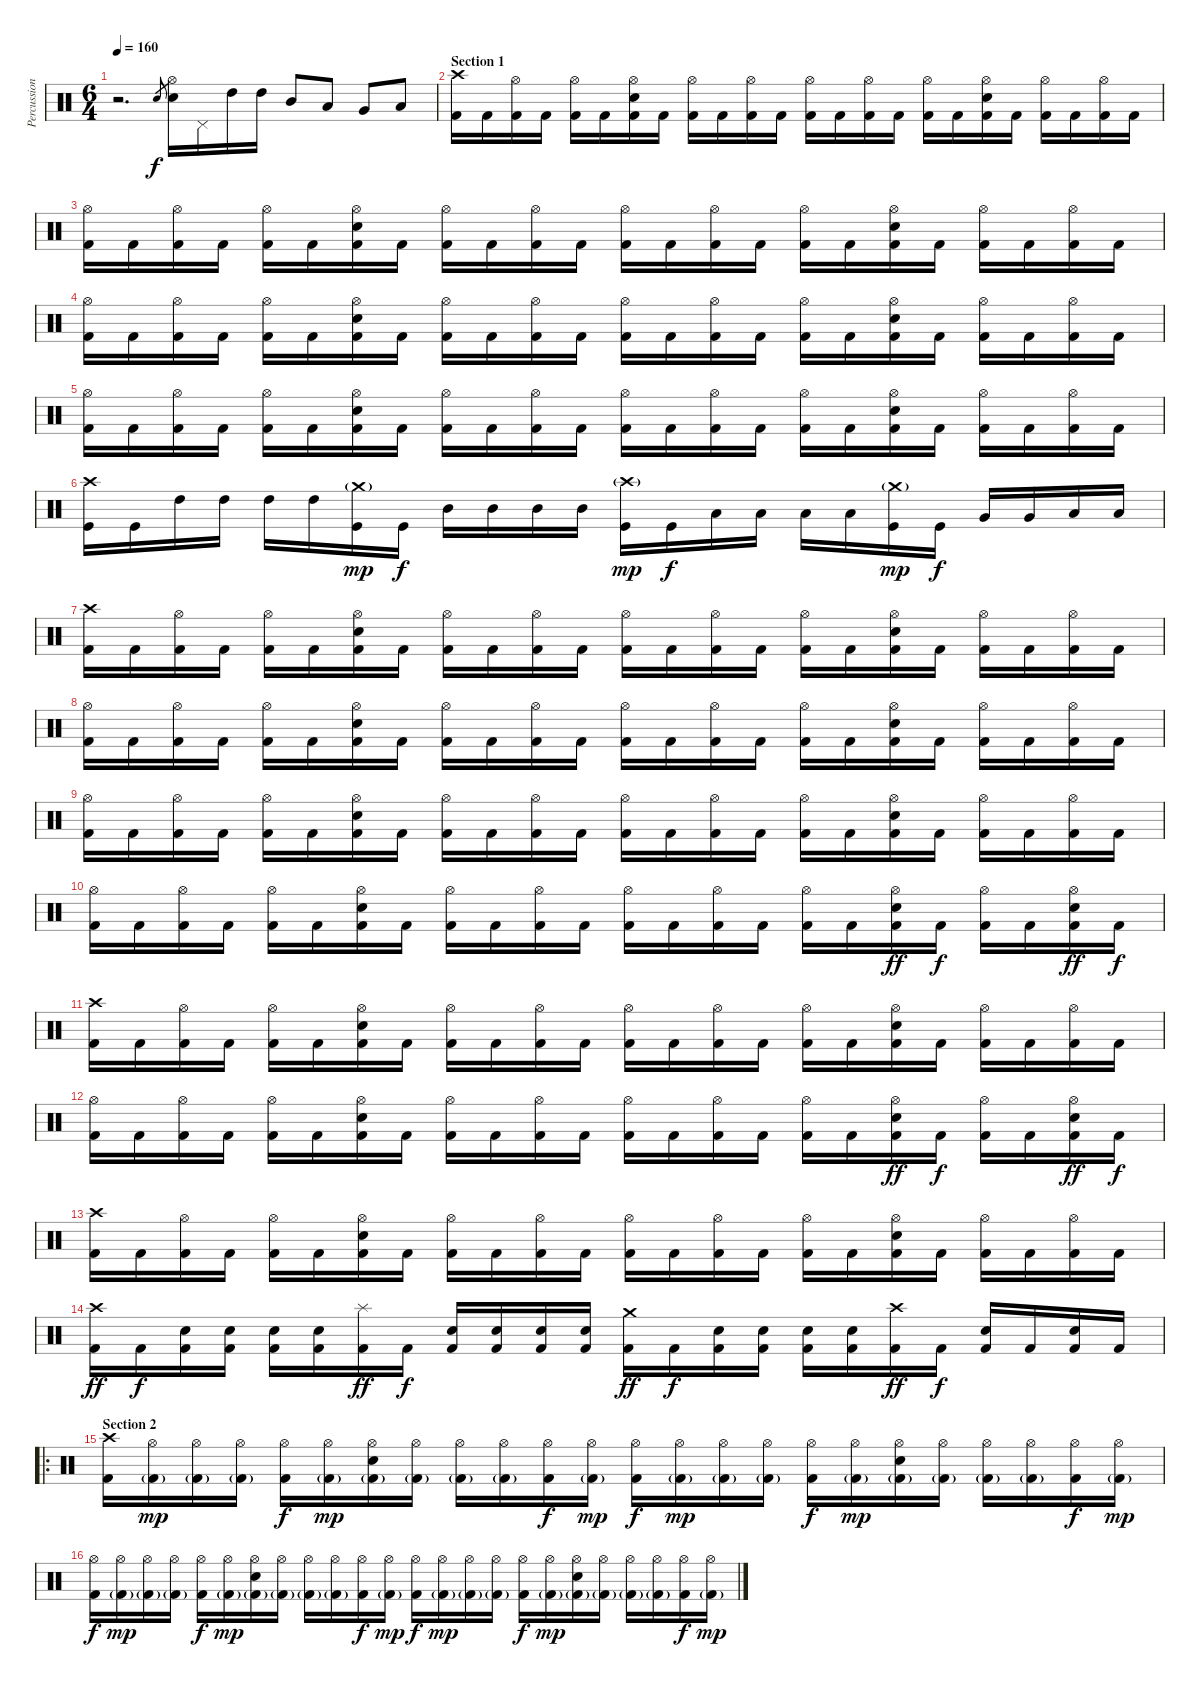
\track ("Percussion" "Percussion") {instrument percussion}
\staff {score}
\articulation defaults
\ts (6 4)
\tempo 160
\clef neutral
\ks c
r.2{d dy f} "Electric Snare (hit)".8{gr} ("Hi-Hat (open)" "Electric Snare (hit)").16 "Pedal Hi-Hat (hit)".16 "High Tom (hit)".16 "High Tom (hit)".16 "Mid Tom (hit)".8 "Low Tom (hit)".8 "Very Low Tom (hit)".8 "Low Floor Tom (hit)".8 |
\section ("" "Section 1")
("Crash high (hit)" "Kick (hit) 2").16 "Kick (hit) 2".16 ("Hi-Hat (open)" "Kick (hit) 2").16 "Kick (hit) 2".16 ("Hi-Hat (open)" "Kick (hit) 2").16 "Kick (hit) 2".16 ("Hi-Hat (open)" "Electric Snare (hit)" "Kick (hit) 2").16 "Kick (hit) 2".16 ("Hi-Hat (open)" "Kick (hit) 2").16 "Kick (hit) 2".16 ("Hi-Hat (open)" "Kick (hit) 2").16 "Kick (hit) 2".16 ("Hi-Hat (open)" "Kick (hit) 2").16 "Kick (hit) 2".16 ("Hi-Hat (open)" "Kick (hit) 2").16 "Kick (hit) 2".16 ("Hi-Hat (open)" "Kick (hit) 2").16 "Kick (hit) 2".16 ("Hi-Hat (open)" "Electric Snare (hit)" "Kick (hit) 2").16 "Kick (hit) 2".16 ("Hi-Hat (open)" "Kick (hit) 2").16 "Kick (hit) 2".16 ("Hi-Hat (open)" "Kick (hit) 2").16 "Kick (hit) 2".16 |
("Hi-Hat (open)" "Kick (hit) 2").16 "Kick (hit) 2".16 ("Hi-Hat (open)" "Kick (hit) 2").16 "Kick (hit) 2".16 ("Hi-Hat (open)" "Kick (hit) 2").16 "Kick (hit) 2".16 ("Hi-Hat (open)" "Electric Snare (hit)" "Kick (hit) 2").16 "Kick (hit) 2".16 ("Hi-Hat (open)" "Kick (hit) 2").16 "Kick (hit) 2".16 ("Hi-Hat (open)" "Kick (hit) 2").16 "Kick (hit) 2".16 ("Hi-Hat (open)" "Kick (hit) 2").16 "Kick (hit) 2".16 ("Hi-Hat (open)" "Kick (hit) 2").16 "Kick (hit) 2".16 ("Hi-Hat (open)" "Kick (hit) 2").16 "Kick (hit) 2".16 ("Hi-Hat (open)" "Electric Snare (hit)" "Kick (hit) 2").16 "Kick (hit) 2".16 ("Hi-Hat (open)" "Kick (hit) 2").16 "Kick (hit) 2".16 ("Hi-Hat (open)" "Kick (hit) 2").16 "Kick (hit) 2".16 |
("Hi-Hat (open)" "Kick (hit) 2").16 "Kick (hit) 2".16 ("Hi-Hat (open)" "Kick (hit) 2").16 "Kick (hit) 2".16 ("Hi-Hat (open)" "Kick (hit) 2").16 "Kick (hit) 2".16 ("Hi-Hat (open)" "Electric Snare (hit)" "Kick (hit) 2").16 "Kick (hit) 2".16 ("Hi-Hat (open)" "Kick (hit) 2").16 "Kick (hit) 2".16 ("Hi-Hat (open)" "Kick (hit) 2").16 "Kick (hit) 2".16 ("Hi-Hat (open)" "Kick (hit) 2").16 "Kick (hit) 2".16 ("Hi-Hat (open)" "Kick (hit) 2").16 "Kick (hit) 2".16 ("Hi-Hat (open)" "Kick (hit) 2").16 "Kick (hit) 2".16 ("Hi-Hat (open)" "Electric Snare (hit)" "Kick (hit) 2").16 "Kick (hit) 2".16 ("Hi-Hat (open)" "Kick (hit) 2").16 "Kick (hit) 2".16 ("Hi-Hat (open)" "Kick (hit) 2").16 "Kick (hit) 2".16 |
("Hi-Hat (open)" "Kick (hit) 2").16 "Kick (hit) 2".16 ("Hi-Hat (open)" "Kick (hit) 2").16 "Kick (hit) 2".16 ("Hi-Hat (open)" "Kick (hit) 2").16 "Kick (hit) 2".16 ("Hi-Hat (open)" "Electric Snare (hit)" "Kick (hit) 2").16 "Kick (hit) 2".16 ("Hi-Hat (open)" "Kick (hit) 2").16 "Kick (hit) 2".16 ("Hi-Hat (open)" "Kick (hit) 2").16 "Kick (hit) 2".16 ("Hi-Hat (open)" "Kick (hit) 2").16 "Kick (hit) 2".16 ("Hi-Hat (open)" "Kick (hit) 2").16 "Kick (hit) 2".16 ("Hi-Hat (open)" "Kick (hit) 2").16 "Kick (hit) 2".16 ("Hi-Hat (open)" "Electric Snare (hit)" "Kick (hit) 2").16 "Kick (hit) 2".16 ("Hi-Hat (open)" "Kick (hit) 2").16 "Kick (hit) 2".16 ("Hi-Hat (open)" "Kick (hit) 2").16 "Kick (hit) 2".16 |
("Crash high (hit)" "Kick (hit)").16 "Kick (hit)".16 "High Tom (hit)".16 "High Tom (hit)".16 "High Tom (hit)".16 "High Tom (hit)".16 ("Crash medium (hit)"{g} "Kick (hit)").16{dy mp} "Kick (hit)".16{dy f} "Mid Tom (hit)".16 "Mid Tom (hit)".16 "Mid Tom (hit)".16 "Mid Tom (hit)".16 ("Crash high (hit)"{g} "Kick (hit)").16{dy mp} "Kick (hit)".16{dy f} "Low Tom (hit)".16 "Low Tom (hit)".16 "Low Tom (hit)".16 "Low Tom (hit)".16 ("Crash medium (hit)"{g} "Kick (hit)").16{dy mp} "Kick (hit)".16{dy f} "Very Low Tom (hit)".16 "Very Low Tom (hit)".16 "Low Floor Tom (hit)".16 "Low Floor Tom (hit)".16 |
("Crash high (hit)" "Kick (hit) 2").16 "Kick (hit) 2".16 ("Hi-Hat (open)" "Kick (hit) 2").16 "Kick (hit) 2".16 ("Hi-Hat (open)" "Kick (hit) 2").16 "Kick (hit) 2".16 ("Hi-Hat (open)" "Electric Snare (hit)" "Kick (hit) 2").16 "Kick (hit) 2".16 ("Hi-Hat (open)" "Kick (hit) 2").16 "Kick (hit) 2".16 ("Hi-Hat (open)" "Kick (hit) 2").16 "Kick (hit) 2".16 ("Hi-Hat (open)" "Kick (hit) 2").16 "Kick (hit) 2".16 ("Hi-Hat (open)" "Kick (hit) 2").16 "Kick (hit) 2".16 ("Hi-Hat (open)" "Kick (hit) 2").16 "Kick (hit) 2".16 ("Hi-Hat (open)" "Electric Snare (hit)" "Kick (hit) 2").16 "Kick (hit) 2".16 ("Hi-Hat (open)" "Kick (hit) 2").16 "Kick (hit) 2".16 ("Hi-Hat (open)" "Kick (hit) 2").16 "Kick (hit) 2".16 |
("Hi-Hat (open)" "Kick (hit) 2").16 "Kick (hit) 2".16 ("Hi-Hat (open)" "Kick (hit) 2").16 "Kick (hit) 2".16 ("Hi-Hat (open)" "Kick (hit) 2").16 "Kick (hit) 2".16 ("Hi-Hat (open)" "Electric Snare (hit)" "Kick (hit) 2").16 "Kick (hit) 2".16 ("Hi-Hat (open)" "Kick (hit) 2").16 "Kick (hit) 2".16 ("Hi-Hat (open)" "Kick (hit) 2").16 "Kick (hit) 2".16 ("Hi-Hat (open)" "Kick (hit) 2").16 "Kick (hit) 2".16 ("Hi-Hat (open)" "Kick (hit) 2").16 "Kick (hit) 2".16 ("Hi-Hat (open)" "Kick (hit) 2").16 "Kick (hit) 2".16 ("Hi-Hat (open)" "Electric Snare (hit)" "Kick (hit) 2").16 "Kick (hit) 2".16 ("Hi-Hat (open)" "Kick (hit) 2").16 "Kick (hit) 2".16 ("Hi-Hat (open)" "Kick (hit) 2").16 "Kick (hit) 2".16 |
("Hi-Hat (open)" "Kick (hit) 2").16 "Kick (hit) 2".16 ("Hi-Hat (open)" "Kick (hit) 2").16 "Kick (hit) 2".16 ("Hi-Hat (open)" "Kick (hit) 2").16 "Kick (hit) 2".16 ("Hi-Hat (open)" "Electric Snare (hit)" "Kick (hit) 2").16 "Kick (hit) 2".16 ("Hi-Hat (open)" "Kick (hit) 2").16 "Kick (hit) 2".16 ("Hi-Hat (open)" "Kick (hit) 2").16 "Kick (hit) 2".16 ("Hi-Hat (open)" "Kick (hit) 2").16 "Kick (hit) 2".16 ("Hi-Hat (open)" "Kick (hit) 2").16 "Kick (hit) 2".16 ("Hi-Hat (open)" "Kick (hit) 2").16 "Kick (hit) 2".16 ("Hi-Hat (open)" "Electric Snare (hit)" "Kick (hit) 2").16 "Kick (hit) 2".16 ("Hi-Hat (open)" "Kick (hit) 2").16 "Kick (hit) 2".16 ("Hi-Hat (open)" "Kick (hit) 2").16 "Kick (hit) 2".16 |
("Hi-Hat (open)" "Kick (hit) 2").16 "Kick (hit) 2".16 ("Hi-Hat (open)" "Kick (hit) 2").16 "Kick (hit) 2".16 ("Hi-Hat (open)" "Kick (hit) 2").16 "Kick (hit) 2".16 ("Hi-Hat (open)" "Electric Snare (hit)" "Kick (hit) 2").16 "Kick (hit) 2".16 ("Hi-Hat (open)" "Kick (hit) 2").16 "Kick (hit) 2".16 ("Hi-Hat (open)" "Kick (hit) 2").16 "Kick (hit) 2".16 ("Hi-Hat (open)" "Kick (hit) 2").16 "Kick (hit) 2".16 ("Hi-Hat (open)" "Kick (hit) 2").16 "Kick (hit) 2".16 ("Hi-Hat (open)" "Kick (hit) 2").16 "Kick (hit) 2".16 ("Hi-Hat (open)" "Electric Snare (hit)" "Kick (hit) 2").16{dy ff} "Kick (hit) 2".16{dy f} ("Hi-Hat (open)" "Kick (hit) 2").16 "Kick (hit) 2".16 ("Hi-Hat (open)" "Electric Snare (hit)" "Kick (hit) 2").16{dy ff} "Kick (hit) 2".16{dy f} |
("Crash high (hit)" "Kick (hit) 2").16 "Kick (hit) 2".16 ("Hi-Hat (open)" "Kick (hit) 2").16 "Kick (hit) 2".16 ("Hi-Hat (open)" "Kick (hit) 2").16 "Kick (hit) 2".16 ("Hi-Hat (open)" "Electric Snare (hit)" "Kick (hit) 2").16 "Kick (hit) 2".16 ("Hi-Hat (open)" "Kick (hit) 2").16 "Kick (hit) 2".16 ("Hi-Hat (open)" "Kick (hit) 2").16 "Kick (hit) 2".16 ("Hi-Hat (open)" "Kick (hit) 2").16 "Kick (hit) 2".16 ("Hi-Hat (open)" "Kick (hit) 2").16 "Kick (hit) 2".16 ("Hi-Hat (open)" "Kick (hit) 2").16 "Kick (hit) 2".16 ("Hi-Hat (open)" "Electric Snare (hit)" "Kick (hit) 2").16 "Kick (hit) 2".16 ("Hi-Hat (open)" "Kick (hit) 2").16 "Kick (hit) 2".16 ("Hi-Hat (open)" "Kick (hit) 2").16 "Kick (hit) 2".16 |
("Hi-Hat (open)" "Kick (hit) 2").16 "Kick (hit) 2".16 ("Hi-Hat (open)" "Kick (hit) 2").16 "Kick (hit) 2".16 ("Hi-Hat (open)" "Kick (hit) 2").16 "Kick (hit) 2".16 ("Hi-Hat (open)" "Electric Snare (hit)" "Kick (hit) 2").16 "Kick (hit) 2".16 ("Hi-Hat (open)" "Kick (hit) 2").16 "Kick (hit) 2".16 ("Hi-Hat (open)" "Kick (hit) 2").16 "Kick (hit) 2".16 ("Hi-Hat (open)" "Kick (hit) 2").16 "Kick (hit) 2".16 ("Hi-Hat (open)" "Kick (hit) 2").16 "Kick (hit) 2".16 ("Hi-Hat (open)" "Kick (hit) 2").16 "Kick (hit) 2".16 ("Hi-Hat (open)" "Electric Snare (hit)" "Kick (hit) 2").16{dy ff} "Kick (hit) 2".16{dy f} ("Hi-Hat (open)" "Kick (hit) 2").16 "Kick (hit) 2".16 ("Hi-Hat (open)" "Electric Snare (hit)" "Kick (hit) 2").16{dy ff} "Kick (hit) 2".16{dy f} |
("Crash high (hit)" "Kick (hit) 2").16 "Kick (hit) 2".16 ("Hi-Hat (open)" "Kick (hit) 2").16 "Kick (hit) 2".16 ("Hi-Hat (open)" "Kick (hit) 2").16 "Kick (hit) 2".16 ("Hi-Hat (open)" "Electric Snare (hit)" "Kick (hit) 2").16 "Kick (hit) 2".16 ("Hi-Hat (open)" "Kick (hit) 2").16 "Kick (hit) 2".16 ("Hi-Hat (open)" "Kick (hit) 2").16 "Kick (hit) 2".16 ("Hi-Hat (open)" "Kick (hit) 2").16 "Kick (hit) 2".16 ("Hi-Hat (open)" "Kick (hit) 2").16 "Kick (hit) 2".16 ("Hi-Hat (open)" "Kick (hit) 2").16 "Kick (hit) 2".16 ("Hi-Hat (open)" "Electric Snare (hit)" "Kick (hit) 2").16 "Kick (hit) 2".16 ("Hi-Hat (open)" "Kick (hit) 2").16 "Kick (hit) 2".16 ("Hi-Hat (open)" "Kick (hit) 2").16 "Kick (hit) 2".16 |
("Crash high (hit)" "Kick (hit) 2").16{dy ff} "Kick (hit) 2".16{dy f} ("Electric Snare (hit)" "Kick (hit) 2").16 ("Electric Snare (hit)" "Kick (hit) 2").16 ("Electric Snare (hit)" "Kick (hit) 2").16 ("Electric Snare (hit)" "Kick (hit) 2").16 ("Splash (hit)" "Kick (hit) 2").16{dy ff} "Kick (hit) 2".16{dy f} ("Electric Snare (hit)" "Kick (hit) 2").16 ("Electric Snare (hit)" "Kick (hit) 2").16 ("Electric Snare (hit)" "Kick (hit) 2").16 ("Electric Snare (hit)" "Kick (hit) 2").16 ("Crash medium (hit)" "Kick (hit) 2").16{dy ff} "Kick (hit) 2".16{dy f} ("Electric Snare (hit)" "Kick (hit) 2").16 ("Electric Snare (hit)" "Kick (hit) 2").16 ("Electric Snare (hit)" "Kick (hit) 2").16 ("Electric Snare (hit)" "Kick (hit) 2").16 ("Crash high (hit)" "Kick (hit) 2").16{dy ff} "Kick (hit) 2".16{dy f} ("Electric Snare (hit)" "Kick (hit) 2").16 "Kick (hit) 2".16 ("Electric Snare (hit)" "Kick (hit) 2").16 "Kick (hit) 2".16 |
\ro
\section ("" "Section 2")
("Crash high (hit)" "Kick (hit) 2").16 ("Hi-Hat (open)" "Kick (hit) 2"{g}).16{dy mp} ("Hi-Hat (open)" "Kick (hit) 2"{g}).16 ("Hi-Hat (open)" "Kick (hit) 2"{g}).16 ("Hi-Hat (open)" "Kick (hit) 2").16{dy f} ("Hi-Hat (open)" "Kick (hit) 2"{g}).16{dy mp} ("Hi-Hat (open)" "Electric Snare (hit)" "Kick (hit) 2"{g}).16 ("Hi-Hat (open)" "Kick (hit) 2"{g}).16 ("Hi-Hat (open)" "Kick (hit) 2"{g}).16 ("Hi-Hat (open)" "Kick (hit) 2"{g}).16 ("Hi-Hat (open)" "Kick (hit) 2").16{dy f} ("Hi-Hat (open)" "Kick (hit) 2"{g}).16{dy mp} ("Hi-Hat (open)" "Kick (hit) 2").16{dy f} ("Hi-Hat (open)" "Kick (hit) 2"{g}).16{dy mp} ("Hi-Hat (open)" "Kick (hit) 2"{g}).16 ("Hi-Hat (open)" "Kick (hit) 2"{g}).16 ("Hi-Hat (open)" "Kick (hit) 2").16{dy f} ("Hi-Hat (open)" "Kick (hit) 2"{g}).16{dy mp} ("Hi-Hat (open)" "Electric Snare (hit)" "Kick (hit) 2"{g}).16 ("Hi-Hat (open)" "Kick (hit) 2"{g}).16 ("Hi-Hat (open)" "Kick (hit) 2"{g}).16 ("Hi-Hat (open)" "Kick (hit) 2"{g}).16 ("Hi-Hat (open)" "Kick (hit) 2").16{dy f} ("Hi-Hat (open)" "Kick (hit) 2"{g}).16{dy mp} |
("Hi-Hat (open)" "Kick (hit) 2").16{dy f} ("Hi-Hat (open)" "Kick (hit) 2"{g}).16{dy mp} ("Hi-Hat (open)" "Kick (hit) 2"{g}).16 ("Hi-Hat (open)" "Kick (hit) 2"{g}).16 ("Hi-Hat (open)" "Kick (hit) 2").16{dy f} ("Hi-Hat (open)" "Kick (hit) 2"{g}).16{dy mp} ("Hi-Hat (open)" "Electric Snare (hit)" "Kick (hit) 2"{g}).16 ("Hi-Hat (open)" "Kick (hit) 2"{g}).16 ("Hi-Hat (open)" "Kick (hit) 2"{g}).16 ("Hi-Hat (open)" "Kick (hit) 2"{g}).16 ("Hi-Hat (open)" "Kick (hit) 2").16{dy f} ("Hi-Hat (open)" "Kick (hit) 2"{g}).16{dy mp} ("Hi-Hat (open)" "Kick (hit) 2").16{dy f} ("Hi-Hat (open)" "Kick (hit) 2"{g}).16{dy mp} ("Hi-Hat (open)" "Kick (hit) 2"{g}).16 ("Hi-Hat (open)" "Kick (hit) 2"{g}).16 ("Hi-Hat (open)" "Kick (hit) 2").16{dy f} ("Hi-Hat (open)" "Kick (hit) 2"{g}).16{dy mp} ("Hi-Hat (open)" "Electric Snare (hit)" "Kick (hit) 2"{g}).16 ("Hi-Hat (open)" "Kick (hit) 2"{g}).16 ("Hi-Hat (open)" "Kick (hit) 2"{g}).16 ("Hi-Hat (open)" "Kick (hit) 2"{g}).16 ("Hi-Hat (open)" "Kick (hit) 2").16{dy f} ("Hi-Hat (open)" "Kick (hit) 2"{g}).16{dy mp}
